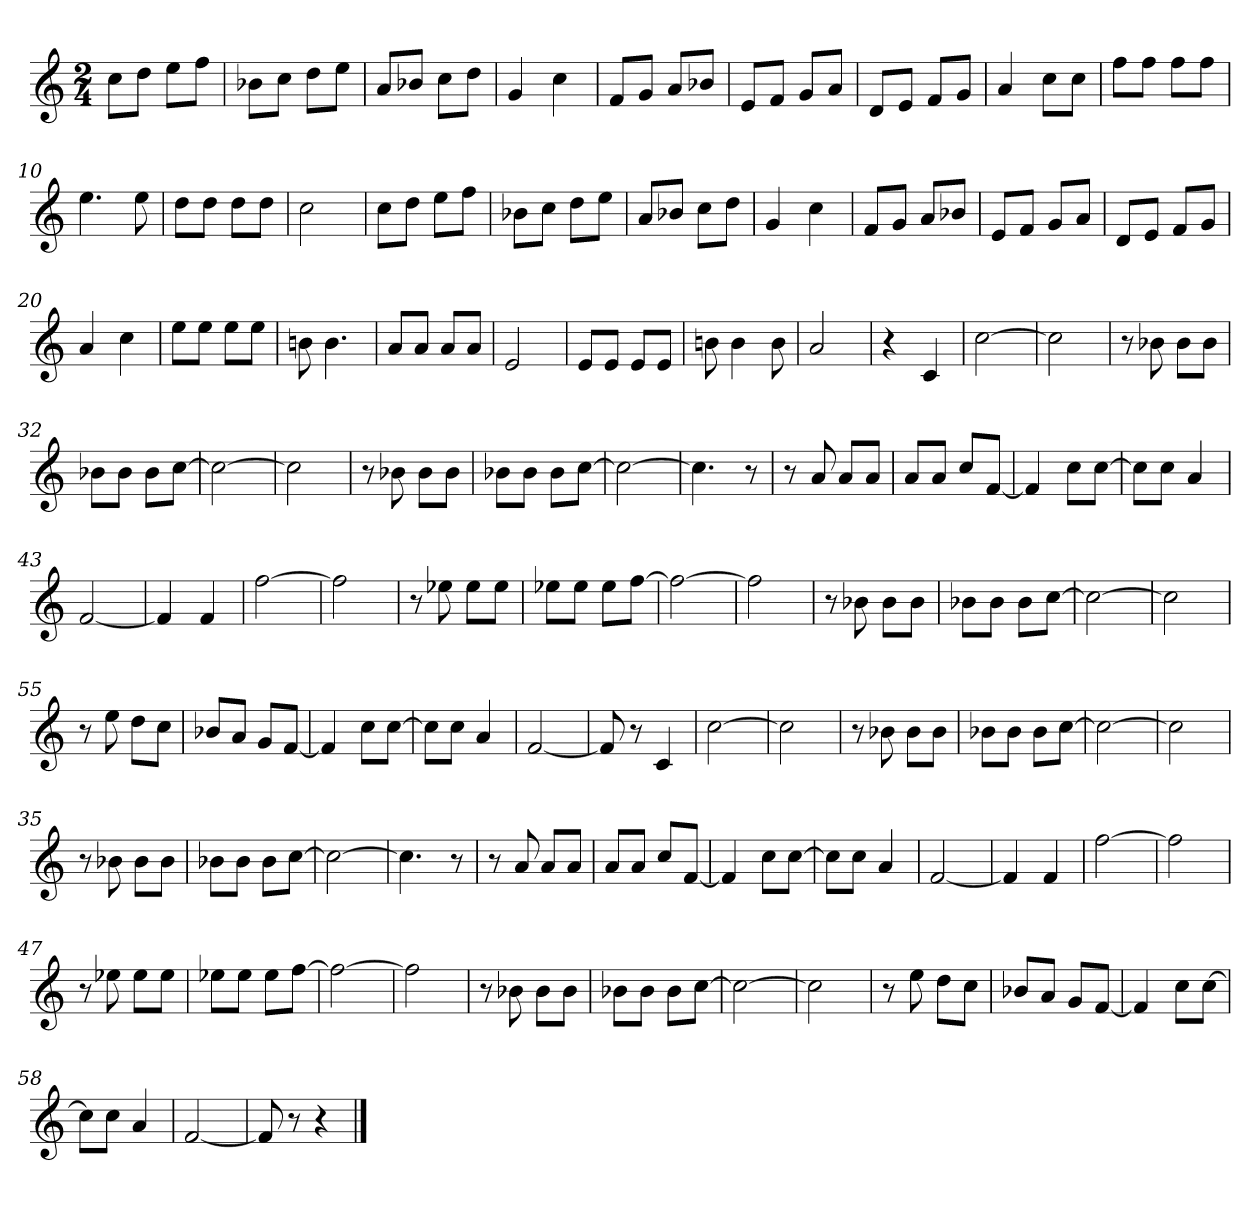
**kern
*part1
*staff1
*M2/4
=1
8ccL
8ddJ
8eeL
8ffJ
=2
8b-XL
8ccJ
8ddL
8eeJ
=3
8aL
8b-XJ
8ccL
8ddJ
=4
4g
4cc
=5
8fL
8gJ
8aL
8b-XJ
=6
8eL
8fJ
8gL
8aJ
=7
8dL
8eJ
8fL
8gJ
=8
4a
8ccL
8ccJ
=9
8ffL
8ffJ
8ffL
8ffJ
=10
4.ee
8ee
=11
8ddL
8ddJ
8ddL
8ddJ
=12
2cc
=13
8ccL
8ddJ
8eeL
8ffJ
=14
8b-XL
8ccJ
8ddL
8eeJ
=15
8aL
8b-XJ
8ccL
8ddJ
=16
4g
4cc
=17
8fL
8gJ
8aL
8b-XJ
=18
8eL
8fJ
8gL
8aJ
=19
8dL
8eJ
8fL
8gJ
=20
4a
4cc
=21
8eeL
8eeJ
8eeL
8eeJ
=22
8bn
4.b
=23
8aL
8aJ
8aL
8aJ
=24
2e
=25
8eL
8eJ
8eL
8eJ
=26
8bn
4b
8b
=27
2a
=28
4r
4c
=29
[2cc
=30
2cc]
=31
8r
8b-X
8b-L
8b-J
=32
8b-XL
8b-J
8b-L
[8ccJ
=33
2cc_
=34
2cc]
=35
8r
8b-X
8b-L
8b-J
=36
8b-XL
8b-J
8b-L
[8ccJ
=37
2cc_
=38
4.cc]
8r
=39
8r
8a
8aL
8aJ
=40
8aL
8aJ
8ccL
[8fJ
=41
4f]
8ccL
[8ccJ
=42
8ccL]
8ccJ
4a
=43
[2f
=44
4f]
4f
=45
[2ff
=46
2ff]
=47
8r
8ee-X
8ee-L
8ee-J
=48
8ee-XL
8ee-J
8ee-L
[8ffJ
=49
2ff_
=50
2ff]
=51
8r
8b-X
8b-L
8b-J
=52
8b-XL
8b-J
8b-L
[8ccJ
=53
2cc_
=54
2cc]
=55
8r
8ee
8ddL
8ccJ
=56
8b-XL
8aJ
8gL
[8fJ
=57
4f]
8ccL
[8ccJ
=58
8ccL]
8ccJ
4a
=59
[2f
=60
8f]
8r
4c
=29
[2cc
=30
2cc]
=31
8r
8b-X
8b-L
8b-J
=32
8b-XL
8b-J
8b-L
[8ccJ
=33
2cc_
=34
2cc]
=35
8r
8b-X
8b-L
8b-J
=36
8b-XL
8b-J
8b-L
[8ccJ
=37
2cc_
=38
4.cc]
8r
=39
8r
8a
8aL
8aJ
=40
8aL
8aJ
8ccL
[8fJ
=41
4f]
8ccL
[8ccJ
=42
8ccL]
8ccJ
4a
=43
[2f
=44
4f]
4f
=45
[2ff
=46
2ff]
=47
8r
8ee-X
8ee-L
8ee-J
=48
8ee-XL
8ee-J
8ee-L
[8ffJ
=49
2ff_
=50
2ff]
=51
8r
8b-X
8b-L
8b-J
=52
8b-XL
8b-J
8b-L
[8ccJ
=53
2cc_
=54
2cc]
=55
8r
8ee
8ddL
8ccJ
=56
8b-XL
8aJ
8gL
[8fJ
=57
4f]
8ccL
[8ccJ
=58
8ccL]
8ccJ
4a
=58
[2f
=59
8f]
8r
4r
==
*-
